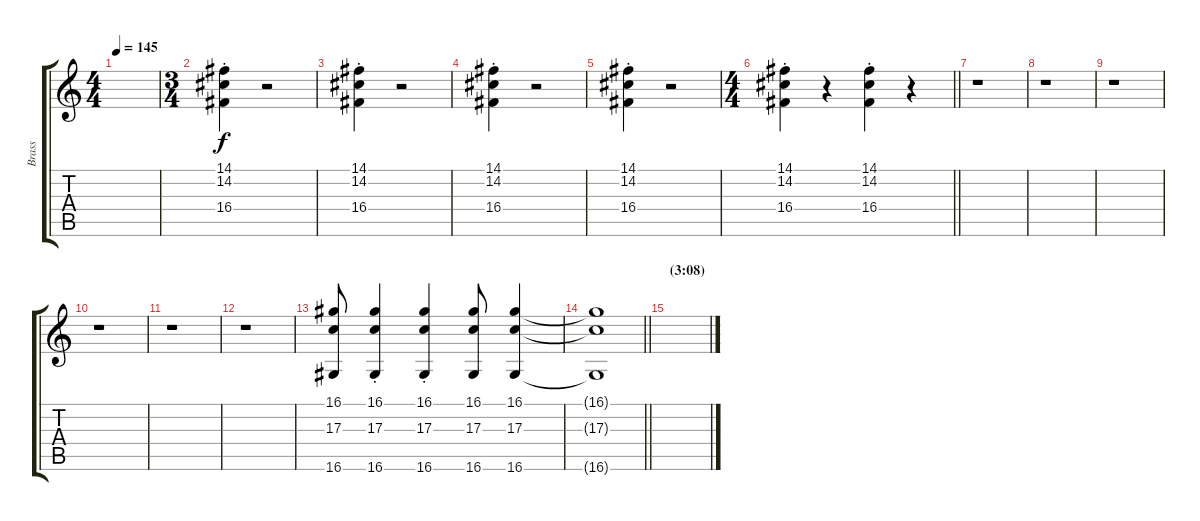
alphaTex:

\track ("Brass" "Brass") {instrument trombone}
\staff {score tabs}
\tuning (E4 B3 G3 D3 A2 E2) {hide}
\ts (4 4)
\tempo 145
\clef g2
\ks c
|
\ts (3 4)
(14.1{st} 14.2{st} 16.4{st}).4 r.2 |
(14.1{st} 14.2{st} 16.4{st}).4 r.2 |
(14.1{st} 14.2{st} 16.4{st}).4 r.2 |
(14.1{st} 14.2{st} 16.4{st}).4 r.2 |
\ts (4 4)
\barLineRight lightlight
(14.1{st} 14.2{st} 16.4{st}).4 r.4 (14.1{st} 14.2{st} 16.4{st}).4 r.4 |
r.1 |
r.1 |
r.1 |
r.1 |
r.1 |
r.1 |
(16.1 17.3 16.6).8 (16.1{st} 17.3{st} 16.6{st}).4 (16.1{st} 17.3{st} 16.6{st}).4 (16.1 17.3 16.6).8 (16.1 17.3 16.6).4 |
\barLineRight lightlight
(16.1{t} 17.3{t} 16.6{t}).1 |
\section ("" "(3:08)")
